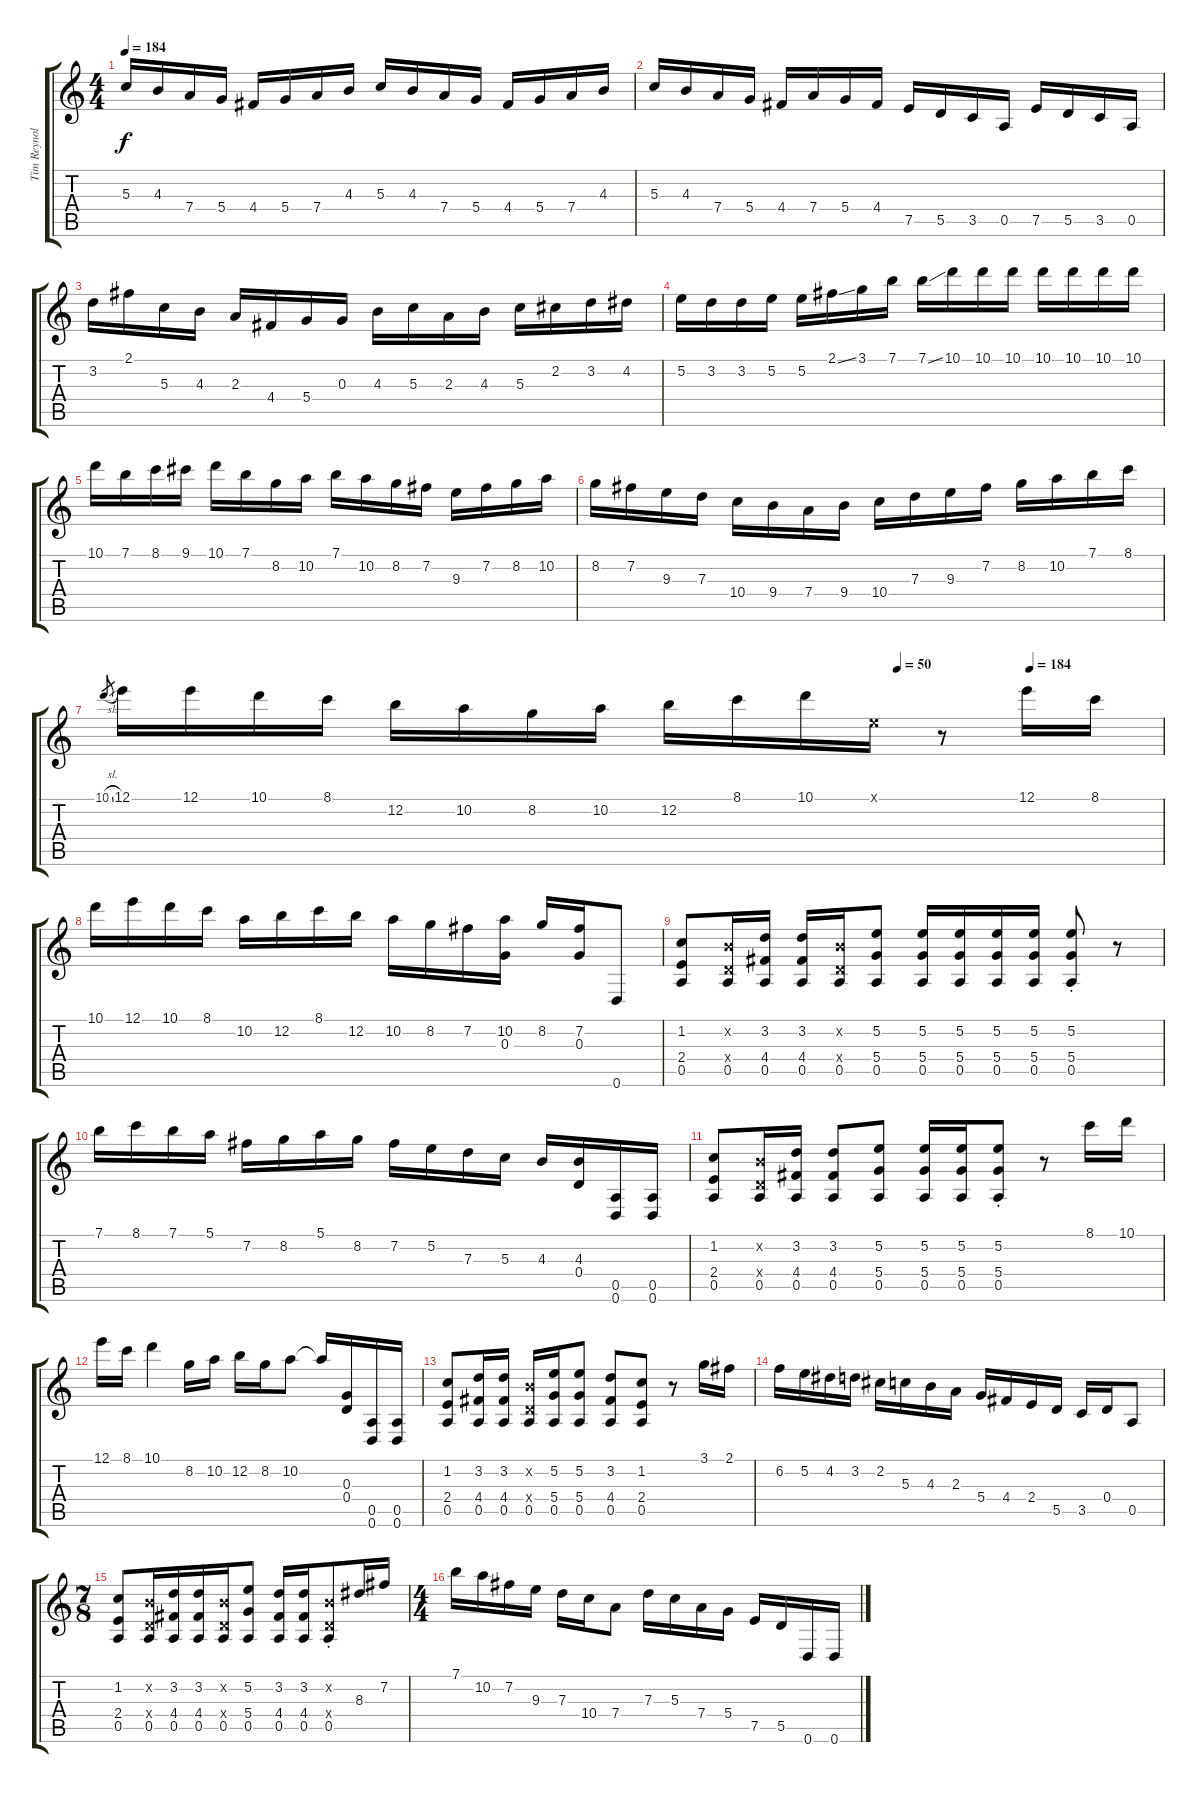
\track ("Tim Reynolds" "Tim Reynol") {instrument acousticguitarsteel}
\staff {score tabs}
\tuning (E4 B3 G3 D3 A2 D2) {hide}
\ts (4 4)
\tempo 184
\clef g2
\ks c
5.3.16{dy f} 4.3.16 7.4.16 5.4.16 4.4.16 5.4.16 7.4.16 4.3.16 5.3.16 4.3.16 7.4.16 5.4.16 4.4.16 5.4.16 7.4.16 4.3.16 |
5.3.16 4.3.16 7.4.16 5.4.16 4.4.16 7.4.16 5.4.16 4.4.16 7.5.16 5.5.16 3.5.16 0.5.16 7.5.16 5.5.16 3.5.16 0.5.16 |
3.2.16 2.1.16 5.3.16 4.3.16 2.3.16 4.4.16 5.4.16 0.3.16 4.3.16 5.3.16 2.3.16 4.3.16 5.3.16 2.2.16 3.2.16 4.2.16 |
5.2.16 3.2.16 3.2.16 5.2.16 5.2.16 2.1{ss}.16 3.1.16 7.1.16 7.1{ss}.16 10.1.16 10.1.16 10.1.16 10.1.16 10.1.16 10.1.16 10.1.16 |
10.1.16 7.1.16 8.1.16 9.1.16 10.1.16 7.1.16 8.2.16 10.2.16 7.1.16 10.2.16 8.2.16 7.2.16 9.3.16 7.2.16 8.2.16 10.2.16 |
8.2.16 7.2.16 9.3.16 7.3.16 10.4.16 9.4.16 7.4.16 9.4.16 10.4.16 7.3.16 9.3.16 7.2.16 8.2.16 10.2.16 7.1.16 8.1.16 |
\tempo (50 0.75)
\tempo (184 0.875)
10.1{sl}.8{gr} 12.1.16 12.1.16 10.1.16 8.1.16 12.2.16 10.2.16 8.2.16 10.2.16 12.2.16 8.1.16 10.1.16 0.1{x}.16 r.8 12.1.16 8.1.16 |
10.1.16 12.1.16 10.1.16 8.1.16 10.2.16 12.2.16 8.1.16 12.2.16 10.2.16 8.2.16 7.2.16 (10.2 0.3).16 8.2.16 (7.2 0.3).16 0.6.8 |
(1.2 2.4 0.5).8 (0.2{x} 0.4{x} 0.5).16 (3.2 4.4 0.5).16 (3.2 4.4 0.5).16 (0.2{x} 0.4{x} 0.5).16 (5.2 5.4 0.5).8 (5.2 5.4 0.5).16 (5.2 5.4 0.5).16 (5.2 5.4 0.5).16 (5.2 5.4 0.5).16 (5.2{st} 5.4{st} 0.5{st}).8 r.8 |
7.1.16 8.1.16 7.1.16 5.1.16 7.2.16 8.2.16 5.1.16 8.2.16 7.2.16 5.2.16 7.3.16 5.3.16 4.3.16 (4.3 0.4).16 (0.5 0.6).16 (0.5 0.6).16 |
(1.2 2.4 0.5).8 (0.2{x} 0.4{x} 0.5).16 (3.2 4.4 0.5).16 (3.2 4.4 0.5).8 (5.2 5.4 0.5).8 (5.2 5.4 0.5).16 (5.2 5.4 0.5).16 (5.2{st} 5.4{st} 0.5{st}).8 r.8 8.1.16 10.1.16 |
12.1.16 8.1.16 10.1.4 8.2.16 10.2.16 12.2.16 8.2.16 10.2.8 10.2{t}.16 (0.3 0.4).16 (0.5 0.6).16 (0.5 0.6).16 |
(1.2 2.4 0.5).8 (3.2 4.4 0.5).16 (3.2 4.4 0.5).16 (0.2{x} 0.4{x} 0.5).16 (5.2 5.4 0.5).16 (5.2 5.4 0.5).8 (3.2 4.4 0.5).8 (1.2 2.4 0.5).8 r.8 3.1.16 2.1.16 |
6.2.16 5.2.16 4.2.16 3.2.16 2.2.16 5.3.16 4.3.16 2.3.16 5.4.16 4.4.16 2.4.16 5.5.16 3.5.16 0.4.16 0.5.8 |
\ts (7 8)
(1.2 2.4 0.5).8 (0.2{x} 0.4{x} 0.5).16 (3.2 4.4 0.5).16 (3.2 4.4 0.5).16 (0.2{x} 0.4{x} 0.5).16 (5.2 5.4 0.5).8 (3.2 4.4 0.5).16 (3.2 4.4 0.5).16 (0.2{x} 0.4{x} 0.5{st}).8 8.3.16 7.2.16 |
\ts (4 4)
7.1.16 10.2.16 7.2.16 9.3.16 7.3.16 10.4.16 7.4.8 7.3.16 5.3.16 7.4.16 5.4.16 7.5.16 5.5.16 0.6.16 0.6.16
